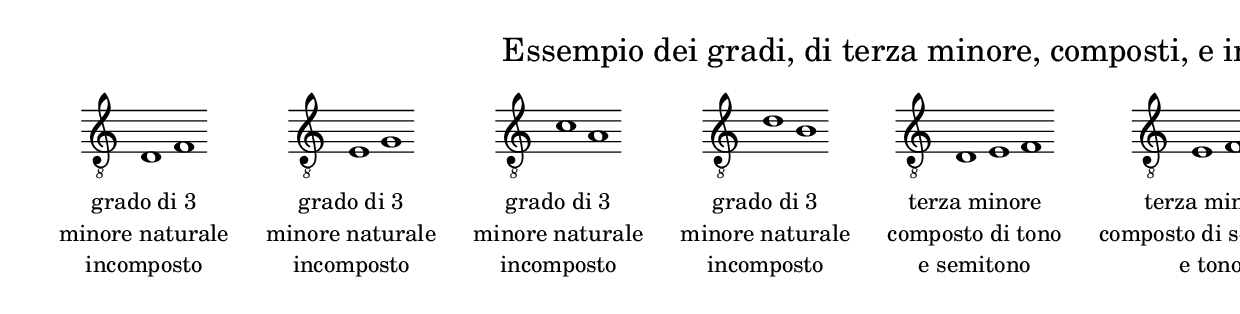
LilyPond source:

\version "2.22.2"

% Auto generated file

\header {
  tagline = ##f
}

dot = {
   \once \override Script.add-stem-support = ##f
   \once \override Script.toward-stem-shift = 0
   \once \override Script.skyline-horizontal-padding = 0
   \once \override Script.direction = 1
   \once \override Script.font-size = 1
}

\markup {
  \center-column {
    \line {
      \center-align
      \fontsize#3 { \concat { \normal-text "Essempio dei gradi, di terza minore, composti, e incomposti"} }
    }
    \null
    \line {
      \center-column {

        \line {
          \score {
            <<
              \new Staff \with { instrumentName = ""} {
                \override Staff.TimeSignature.stencil = ##f
                \override Staff.NoteHead.style = #'baroque
                \accidentalStyle Score.forget
                \cadenzaOn
                \clef "treble_8"
                \key c #`((0 . ,NATURAL) (1 . ,NATURAL) (2 . ,NATURAL)
                          (3 . ,NATURAL) (4 . ,NATURAL) (5 . ,NATURAL)
                          (6 . ,NATURAL))  d1  f1 
                \cadenzaOff
              }
            >>
            \layout {
              \context {
                \Score
                \override SpacingSpanner.common-shortest-duration = #(ly:make-moment 1)
              }
            }
          }
        }
        \null
        \line {
          \left-align {  \normal-text "grado di 3" }
        }
        \line {
          \left-align {  \normal-text "minore naturale" }
        }
        \line {
          \left-align {  \normal-text "incomposto" }
        }

      }
      \hspace #3 
      \center-column {

        \line {
          \score {
            <<
              \new Staff \with { instrumentName = ""} {
                \override Staff.TimeSignature.stencil = ##f
                \override Staff.NoteHead.style = #'baroque
                \accidentalStyle Score.forget
                \cadenzaOn
                \clef "treble_8"
                \key c #`((0 . ,NATURAL) (1 . ,NATURAL) (2 . ,NATURAL)
                          (3 . ,NATURAL) (4 . ,NATURAL) (5 . ,NATURAL)
                          (6 . ,NATURAL))  e1  g1 
                \cadenzaOff
              }
            >>
            \layout {
              \context {
                \Score
                \override SpacingSpanner.common-shortest-duration = #(ly:make-moment 1)
              }
            }
          }
        }
        \null
        \line {
          \left-align {  \normal-text "grado di 3" }
        }
        \line {
          \left-align {  \normal-text "minore naturale" }
        }
        \line {
          \left-align {  \normal-text "incomposto" }
        }

      }
      \hspace #3 
      \center-column {

        \line {
          \score {
            <<
              \new Staff \with { instrumentName = ""} {
                \override Staff.TimeSignature.stencil = ##f
                \override Staff.NoteHead.style = #'baroque
                \accidentalStyle Score.forget
                \cadenzaOn
                \clef "treble_8"
                \key c #`((0 . ,NATURAL) (1 . ,NATURAL) (2 . ,NATURAL)
                          (3 . ,NATURAL) (4 . ,NATURAL) (5 . ,NATURAL)
                          (6 . ,NATURAL))  c'1  a1 
                \cadenzaOff
              }
            >>
            \layout {
              \context {
                \Score
                \override SpacingSpanner.common-shortest-duration = #(ly:make-moment 1)
              }
            }
          }
        }
        \null
        \line {
          \left-align {  \normal-text "grado di 3" }
        }
        \line {
          \left-align {  \normal-text "minore naturale" }
        }
        \line {
          \left-align {  \normal-text "incomposto" }
        }

      }
      \hspace #3 
      \center-column {

        \line {
          \score {
            <<
              \new Staff \with { instrumentName = ""} {
                \override Staff.TimeSignature.stencil = ##f
                \override Staff.NoteHead.style = #'baroque
                \accidentalStyle Score.forget
                \cadenzaOn
                \clef "treble_8"
                \key c #`((0 . ,NATURAL) (1 . ,NATURAL) (2 . ,NATURAL)
                          (3 . ,NATURAL) (4 . ,NATURAL) (5 . ,NATURAL)
                          (6 . ,NATURAL))  d'1  b1 
                \cadenzaOff
              }
            >>
            \layout {
              \context {
                \Score
                \override SpacingSpanner.common-shortest-duration = #(ly:make-moment 1)
              }
            }
          }
        }
        \null
        \line {
          \left-align {  \normal-text "grado di 3" }
        }
        \line {
          \left-align {  \normal-text "minore naturale" }
        }
        \line {
          \left-align {  \normal-text "incomposto" }
        }

      }
      \hspace #3 
      \center-column {

        \line {
          \score {
            <<
              \new Staff \with { instrumentName = ""} {
                \override Staff.TimeSignature.stencil = ##f
                \override Staff.NoteHead.style = #'baroque
                \accidentalStyle Score.forget
                \cadenzaOn
                \clef "treble_8"
                \key c #`((0 . ,NATURAL) (1 . ,NATURAL) (2 . ,NATURAL)
                          (3 . ,NATURAL) (4 . ,NATURAL) (5 . ,NATURAL)
                          (6 . ,NATURAL))  d1  e1  f1 
                \cadenzaOff
              }
            >>
            \layout {
              \context {
                \Score
                \override SpacingSpanner.common-shortest-duration = #(ly:make-moment 1)
              }
            }
          }
        }
        \null
        \line {
          \left-align {  \normal-text "terza minore" }
        }
        \line {
          \left-align {  \normal-text "composto di tono" }
        }
        \line {
          \left-align {  \normal-text "e semitono" }
        }

      }
      \hspace #3 
      \center-column {

        \line {
          \score {
            <<
              \new Staff \with { instrumentName = ""} {
                \override Staff.TimeSignature.stencil = ##f
                \override Staff.NoteHead.style = #'baroque
                \accidentalStyle Score.forget
                \cadenzaOn
                \clef "treble_8"
                \key c #`((0 . ,NATURAL) (1 . ,NATURAL) (2 . ,NATURAL)
                          (3 . ,NATURAL) (4 . ,NATURAL) (5 . ,NATURAL)
                          (6 . ,NATURAL))  e1  f1  g1 
                \cadenzaOff
              }
            >>
            \layout {
              \context {
                \Score
                \override SpacingSpanner.common-shortest-duration = #(ly:make-moment 1)
              }
            }
          }
        }
        \null
        \line {
          \left-align {  \normal-text "terza minore" }
        }
        \line {
          \left-align {  \normal-text "composto di semitono" }
        }
        \line {
          \left-align {  \normal-text "e tono" }
        }

      }
      \hspace #3 
      \center-column {

        \line {
          \score {
            <<
              \new Staff \with { instrumentName = ""} {
                \override Staff.TimeSignature.stencil = ##f
                \override Staff.NoteHead.style = #'baroque
                \accidentalStyle Score.forget
                \cadenzaOn
                \clef "treble_8"
                \key c #`((0 . ,NATURAL) (1 . ,NATURAL) (2 . ,NATURAL)
                          (3 . ,NATURAL) (4 . ,NATURAL) (5 . ,NATURAL)
                          (6 . ,NATURAL))  c'1  b1  a1 
                \cadenzaOff
              }
            >>
            \layout {
              \context {
                \Score
                \override SpacingSpanner.common-shortest-duration = #(ly:make-moment 1)
              }
            }
          }
        }
        \null
        \line {
          \left-align {  \normal-text "terza minore" }
        }
        \line {
          \left-align {  \normal-text "composto di semitono" }
        }
        \line {
          \left-align {  \normal-text "e tono" }
        }

      }
      \hspace #3 
      \center-column {

        \line {
          \score {
            <<
              \new Staff \with { instrumentName = ""} {
                \override Staff.TimeSignature.stencil = ##f
                \override Staff.NoteHead.style = #'baroque
                \accidentalStyle Score.forget
                \cadenzaOn
                \clef "treble_8"
                \key c #`((0 . ,NATURAL) (1 . ,NATURAL) (2 . ,NATURAL)
                          (3 . ,NATURAL) (4 . ,NATURAL) (5 . ,NATURAL)
                          (6 . ,NATURAL))  d'1  c'1  b1 
                \cadenzaOff
              }
            >>
            \layout {
              \context {
                \Score
                \override SpacingSpanner.common-shortest-duration = #(ly:make-moment 1)
              }
            }
          }
        }
        \null
        \line {
          \left-align {  \normal-text "terza minore" }
        }
        \line {
          \left-align {  \normal-text "composto di tono" }
        }
        \line {
          \left-align {  \normal-text "e semitono" }
        }

      }
      \hspace #3 

    }
  }
}